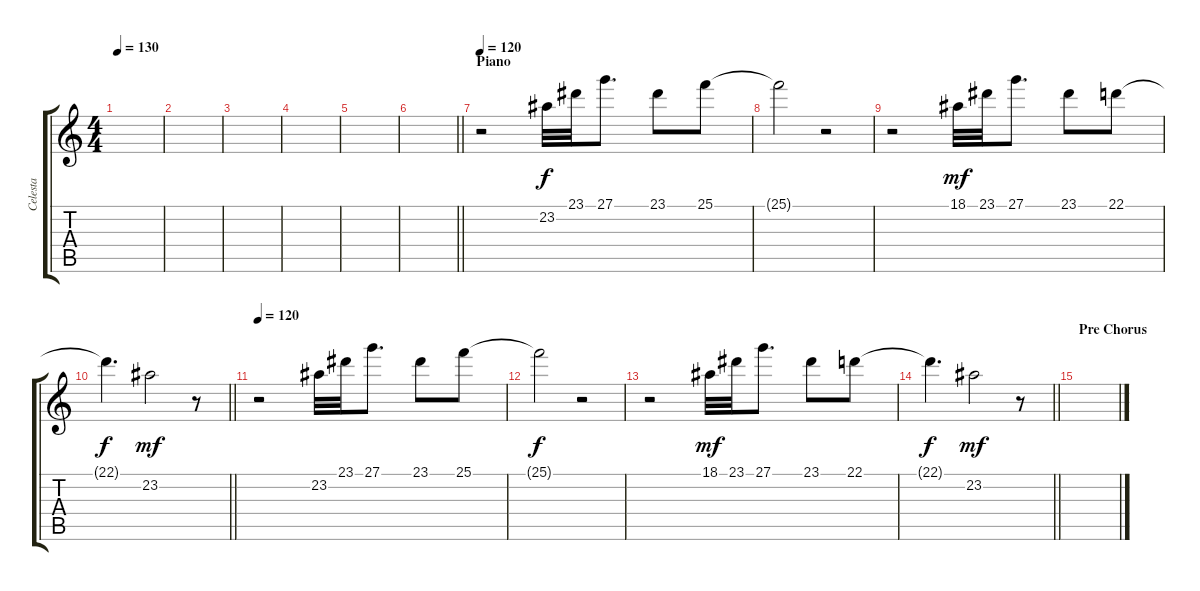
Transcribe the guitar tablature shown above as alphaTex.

\track ("Celesta" "Celesta") {instrument celesta}
\staff {score tabs}
\tuning (E4 B3 G3 D3 A2 E2) {hide}
\ts (4 4)
\tempo 130
\clef g2
\ks c
|
|
|
|
|
\barLineRight lightlight
|
\section ("" "Piano")
\tempo 120
r.2 23.2.32 23.1.32 27.1.8{d} 23.1.8 25.1.8 |
25.1{t}.2{dy f} r.2 |
r.2 18.1.32{dy mf} 23.1.32 27.1.8{d} 23.1.8 22.1.8 |
\barLineRight lightlight
22.1{t}.4{d dy f} 23.2.2{dy mf} r.8 |
\tempo 120
r.2 23.2.32 23.1.32 27.1.8{d} 23.1.8 25.1.8 |
25.1{t}.2{dy f} r.2 |
r.2 18.1.32{dy mf} 23.1.32 27.1.8{d} 23.1.8 22.1.8 |
\barLineRight lightlight
22.1{t}.4{d dy f} 23.2.2{dy mf} r.8 |
\section ("" "Pre Chorus")
